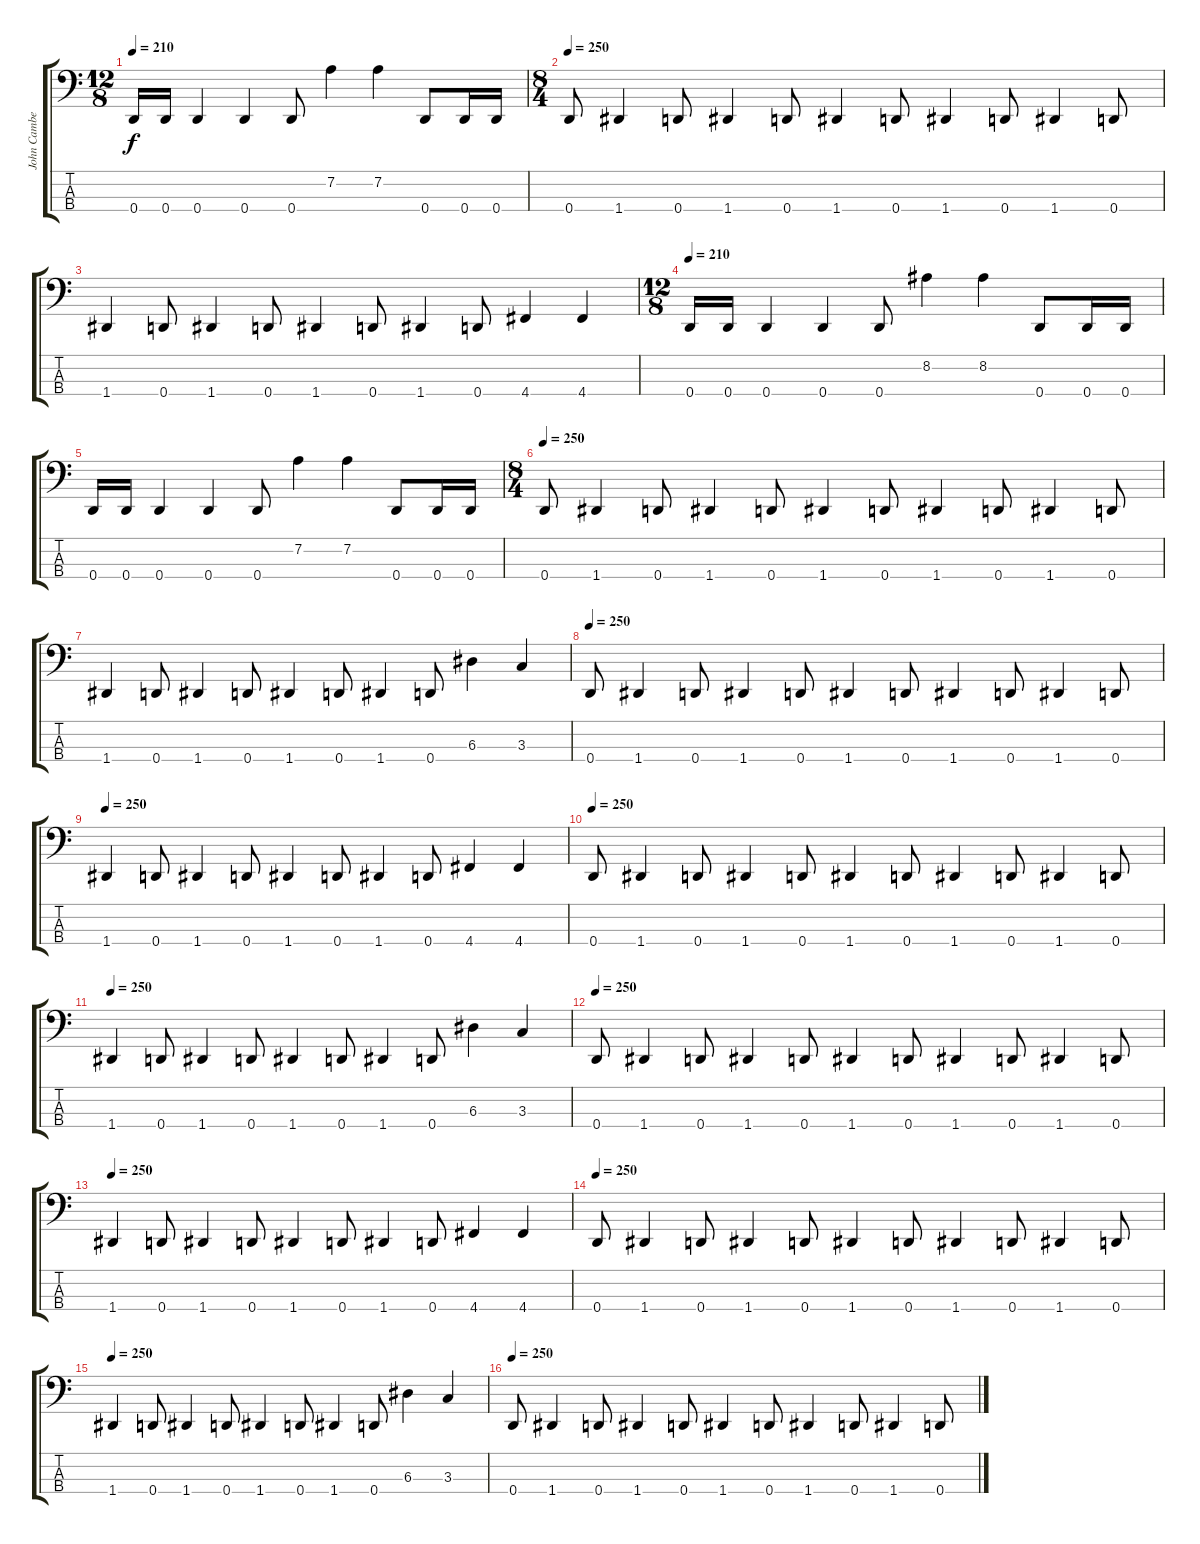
\track ("John Cambell" "John Cambe") {instrument electricbasspick}
\staff {score tabs}
\tuning (G2 D2 A1 D1) {hide}
\ts (12 8)
\tempo 210
\clef f4
\ks c
0.4.16{dy f} 0.4.16 0.4.4 0.4.4 0.4.8 7.2.4 7.2.4 0.4.8 0.4.16 0.4.16 |
\ts (8 4)
\tempo 250
0.4.8 1.4.4 0.4.8 1.4.4 0.4.8 1.4.4 0.4.8 1.4.4 0.4.8 1.4.4 0.4.8 |
1.4.4 0.4.8 1.4.4 0.4.8 1.4.4 0.4.8 1.4.4 0.4.8 4.4.4 4.4.4 |
\ts (12 8)
\tempo 210
0.4.16 0.4.16 0.4.4 0.4.4 0.4.8 8.2.4 8.2.4 0.4.8 0.4.16 0.4.16 |
0.4.16 0.4.16 0.4.4 0.4.4 0.4.8 7.2.4 7.2.4 0.4.8 0.4.16 0.4.16 |
\ts (8 4)
\tempo 250
0.4.8 1.4.4 0.4.8 1.4.4 0.4.8 1.4.4 0.4.8 1.4.4 0.4.8 1.4.4 0.4.8 |
1.4.4 0.4.8 1.4.4 0.4.8 1.4.4 0.4.8 1.4.4 0.4.8 6.3.4 3.3.4 |
\tempo 250
0.4.8 1.4.4 0.4.8 1.4.4 0.4.8 1.4.4 0.4.8 1.4.4 0.4.8 1.4.4 0.4.8 |
\tempo 250
1.4.4 0.4.8 1.4.4 0.4.8 1.4.4 0.4.8 1.4.4 0.4.8 4.4.4 4.4.4 |
\tempo 250
0.4.8 1.4.4 0.4.8 1.4.4 0.4.8 1.4.4 0.4.8 1.4.4 0.4.8 1.4.4 0.4.8 |
\tempo 250
1.4.4 0.4.8 1.4.4 0.4.8 1.4.4 0.4.8 1.4.4 0.4.8 6.3.4 3.3.4 |
\tempo 250
0.4.8 1.4.4 0.4.8 1.4.4 0.4.8 1.4.4 0.4.8 1.4.4 0.4.8 1.4.4 0.4.8 |
\tempo 250
1.4.4 0.4.8 1.4.4 0.4.8 1.4.4 0.4.8 1.4.4 0.4.8 4.4.4 4.4.4 |
\tempo 250
0.4.8 1.4.4 0.4.8 1.4.4 0.4.8 1.4.4 0.4.8 1.4.4 0.4.8 1.4.4 0.4.8 |
\tempo 250
1.4.4 0.4.8 1.4.4 0.4.8 1.4.4 0.4.8 1.4.4 0.4.8 6.3.4 3.3.4 |
\tempo 250
0.4.8 1.4.4 0.4.8 1.4.4 0.4.8 1.4.4 0.4.8 1.4.4 0.4.8 1.4.4 0.4.8
